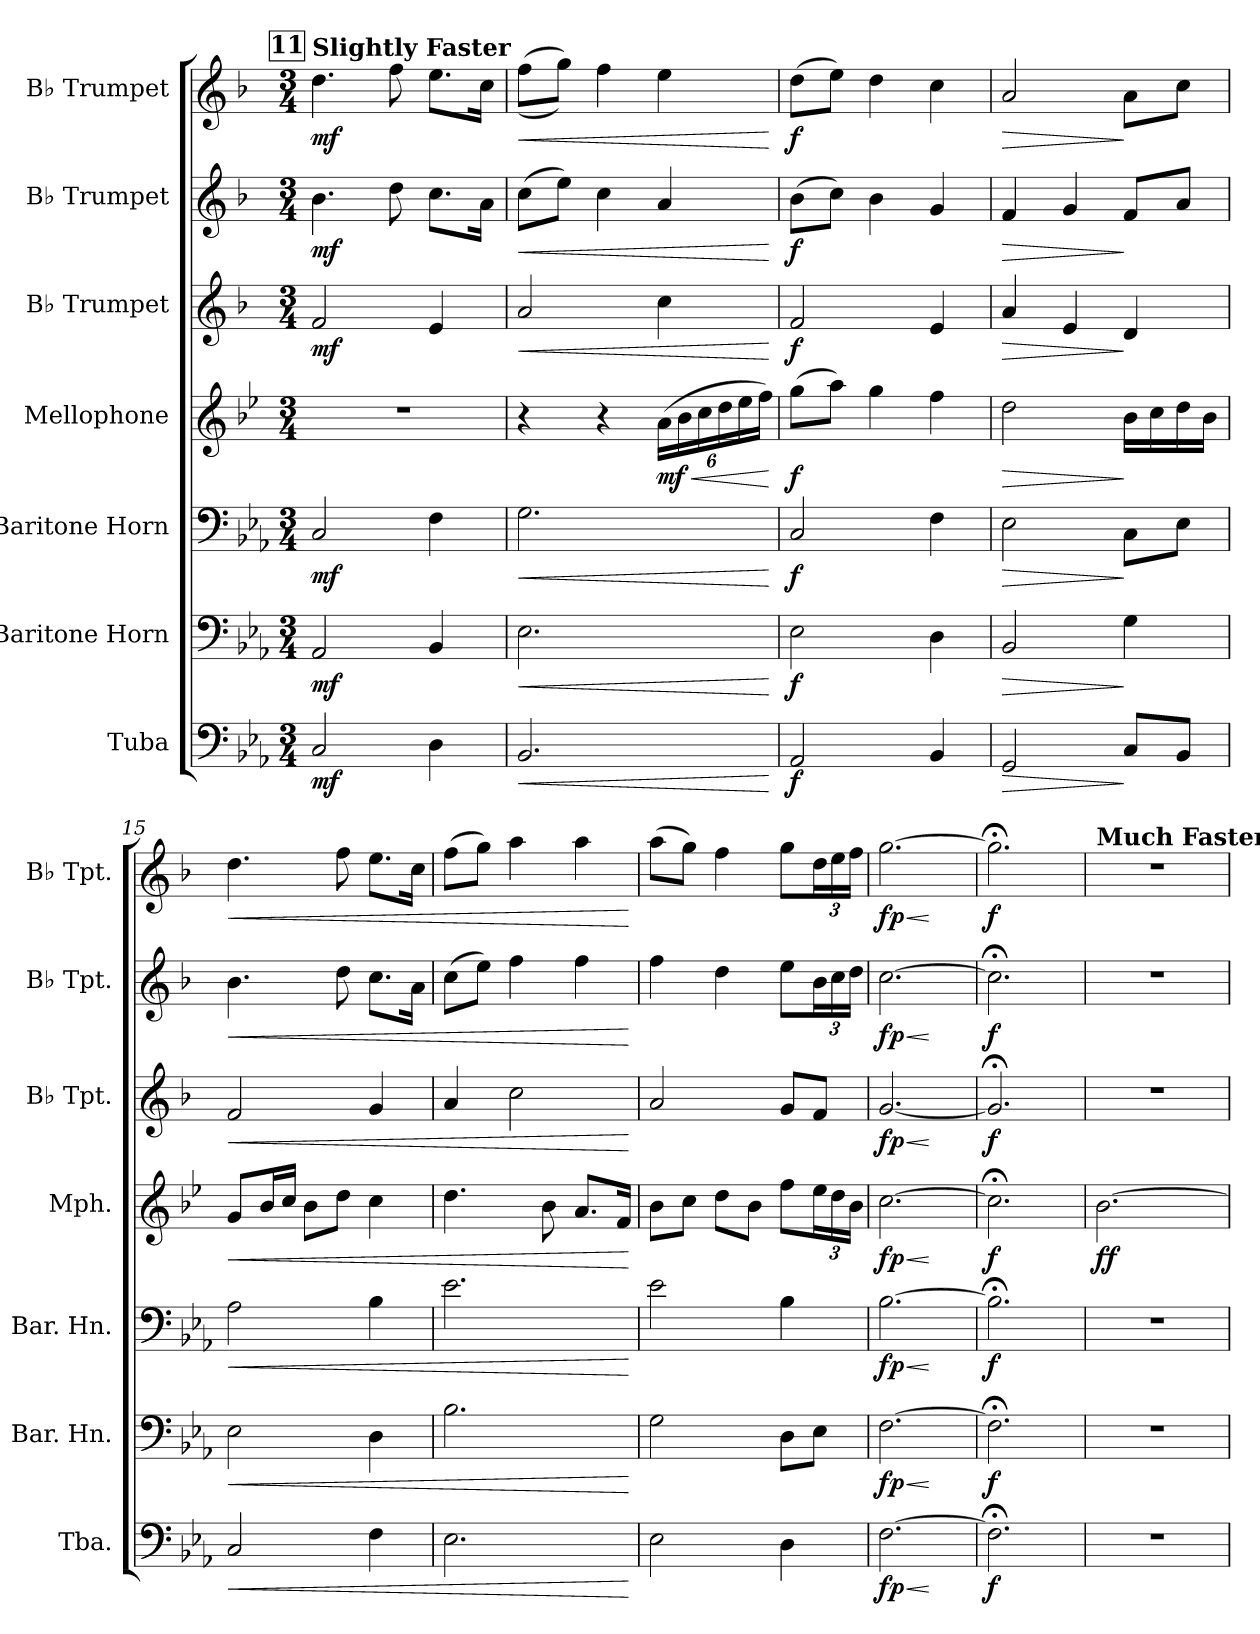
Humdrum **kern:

**kern	**dynam	**kern	**dynam	**kern	**dynam	**kern	**dynam	**kern	**dynam	**kern	**dynam	**kern	**dynam
*part7	*part7	*part6	*part6	*part5	*part5	*part4	*part4	*part3	*part3	*part2	*part2	*part1	*part1
*staff7	*staff7	*staff6	*staff6	*staff5	*staff5	*staff4	*staff4	*staff3	*staff3	*staff2	*staff2	*staff1	*staff1
*I"Tuba	*	*I"Baritone Horn	*	*I"Baritone Horn	*	*I"Mellophone	*	*I"B♭ Trumpet	*	*I"B♭ Trumpet	*	*I"B♭ Trumpet	*
*I'Tba.	*	*I'Bar. Hn.	*	*I'Bar. Hn.	*	*I'Mph.	*	*I'B♭ Tpt.	*	*I'B♭ Tpt.	*	*I'B♭ Tpt.	*
!!LO:PB:g=z
*clefF4	*	*clefF4	*	*clefF4	*	*clefG2	*	*clefG2	*	*clefG2	*	*clefG2	*
*	*	*	*	*	*	*ITrd4c7	*	*ITrd1c2	*	*ITrd1c2	*	*ITrd1c2	*
*k[b-e-a-]	*	*k[b-e-a-]	*	*k[b-e-a-]	*	*k[b-e-a-]	*	*k[b-e-a-]	*	*k[b-e-a-]	*	*k[b-e-a-]	*
*M3/4	*	*M3/4	*	*M3/4	*	*M3/4	*	*M3/4	*	*M3/4	*	*M3/4	*
*MM72	*	*MM72	*	*MM72	*	*MM72	*	*MM72	*	*MM72	*	*MM72	*
!!LO:REH:place=s1:a:B:fs=11:t=11
=11	=11	=11	=11	=11	=11	=11	=11	=11	=11	=11	=11	=11	=11
!	!	!	!	!	!	!	!	!	!	!	!	!LO:TX:a:B:t=Slightly Faster	!
!	!LO:DY:b	!	!LO:DY:b	!	!LO:DY:b	!	!	!	!LO:DY:b	!	!LO:DY:b	!	!LO:DY:b
2C/	mf	2AA-/	mf	2C/	mf	2.r	.	2e-/	mf	4.a-\	mf	4.cc\	mf
.	.	.	.	.	.	.	.	.	.	8cc\	.	8ee-\	.
4D\	.	4BB-/	.	4F\	.	.	.	4d/	.	8.b-\L	.	8.dd\L	.
.	.	.	.	.	.	.	.	.	.	16g\Jk	.	16b-\Jk	.
=12	=12	=12	=12	=12	=12	=12	=12	=12	=12	=12	=12	=12	=12
!	!LO:HP:b	!	!LO:HP:b	!	!LO:HP:b	!	!	!	!LO:HP:b	!	!LO:HP:b	!	!LO:HP:b
2.BB-/	<	2.E-\	<	2.G\	<	4r	.	2g/	<	(8b-\L	<	((8ee-\L	<
.	.	.	.	.	.	.	.	.	.	8dd\J)	.	8ff\J))	.
.	.	.	.	.	.	4r	.	.	.	4b-\	.	4ee-\	.
*	*	*	*	*	*	*Xbrackettup	*	*	*	*	*	*	*
!	!	!	!	!	!	!	!LO:HP:b	!	!	!	!	!	!
!	!	!	!	!	!	!	!LO:DY:n=1:b	!	!	!	!	!	!
.	.	.	.	.	.	(24d\LL	< mf	4b-\	.	4g/	.	4dd\	.
.	.	.	.	.	.	24e-\	.	.	.	.	.	.	.
.	.	.	.	.	.	24f\	.	.	.	.	.	.	.
.	.	.	.	.	.	24g\	.	.	.	.	.	.	.
.	.	.	.	.	.	24a-\	.	.	.	.	.	.	.
.	.	.	.	.	.	24b-\JJ)	.	.	.	.	.	.	.
.	[	.	[	.	[	.	[	.	[	.	[	.	[
=13	=13	=13	=13	=13	=13	=13	=13	=13	=13	=13	=13	=13	=13
!	!LO:DY:b	!	!LO:DY:b	!	!LO:DY:b	!	!LO:DY:b	!	!LO:DY:b	!	!LO:DY:b	!	!LO:DY:b
2AA-/	f	2E-\	f	2C/	f	(8cc\L	f	2e-/	f	(8a-\L	f	(8cc\L	f
.	.	.	.	.	.	8dd\J)	.	.	.	8b-\J)	.	8dd\J)	.
.	.	.	.	.	.	4cc\	.	.	.	4a-\	.	4cc\	.
4BB-/	.	4D\	.	4F\	.	4b-\	.	4d/	.	4f/	.	4b-\	.
=14	=14	=14	=14	=14	=14	=14	=14	=14	=14	=14	=14	=14	=14
!	!LO:HP:b	!	!LO:HP:b	!	!LO:HP:b	!	!LO:HP:b	!	!LO:HP:b	!	!LO:HP:b	!	!LO:HP:b
2GG/	>	2BB-/	>	2E-\	>	2g\	>	4g/	>	4e-/	>	2g/	>
.	.	.	.	.	.	.	.	4d/	.	4f/	.	.	.
8C/L	]	4G\	]	8C\L	]	16e-\LL	]	4c/	]	8e-/L	]	8g\L	]
.	.	.	.	.	.	16f\	.	.	.	.	.	.	.
8BB-/J	.	.	.	8E-\J	.	16g\	.	.	.	8g/J	.	8b-\J	.
.	.	.	.	.	.	16e-\JJ	.	.	.	.	.	.	.
=15	=15	=15	=15	=15	=15	=15	=15	=15	=15	=15	=15	=15	=15
!	!LO:HP:b	!	!LO:HP:b	!	!LO:HP:b	!	!LO:HP:b	!	!LO:HP:b	!	!LO:HP:b	!	!LO:HP:b
2C/	<	2E-\	<	2A-\	<	8c/L	<	2e-/	<	4.a-\	<	4.cc\	<
.	.	.	.	.	.	16e-/L	.	.	.	.	.	.	.
.	.	.	.	.	.	16f/JJ	.	.	.	.	.	.	.
.	.	.	.	.	.	8e-\L	.	.	.	.	.	.	.
.	.	.	.	.	.	8g\J	.	.	.	8cc\	.	8ee-\	.
4F\	.	4D\	.	4B-\	.	4f\	.	4f/	.	8.b-\L	.	8.dd\L	.
.	.	.	.	.	.	.	.	.	.	16g\Jk	.	16b-\Jk	.
=16	=16	=16	=16	=16	=16	=16	=16	=16	=16	=16	=16	=16	=16
2.E-\	.	2.B-\	.	2.e-\	.	4.g\	.	4g/	.	(8b-\L	.	(8ee-\L	.
.	.	.	.	.	.	.	.	.	.	8dd\J)	.	8ff\J)	.
.	.	.	.	.	.	.	.	2b-\	.	4ee-\	.	4gg\	.
.	.	.	.	.	.	8e-\	.	.	.	.	.	.	.
.	.	.	.	.	.	8.d/L	.	.	.	4ee-\	.	4gg\	.
.	.	.	.	.	.	16B-/Jk	.	.	.	.	.	.	.
.	[	.	[	.	[	.	[	.	[	.	[	.	[
=17	=17	=17	=17	=17	=17	=17	=17	=17	=17	=17	=17	=17	=17
2E-\	.	2G\	.	2e-\	.	8e-\L	.	2g/	.	4ee-\	.	(8gg\L	.
.	.	.	.	.	.	8f\J	.	.	.	.	.	8ff\J)	.
.	.	.	.	.	.	8g\L	.	.	.	4cc\	.	4ee-\	.
.	.	.	.	.	.	8e-\J	.	.	.	.	.	.	.
4D\	.	8D\L	.	4B-\	.	8b-\L	.	8f/L	.	8dd\L	.	8ff\L	.
*	*	*	*	*	*	*	*	*	*	*Xbrackettup	*	*Xbrackettup	*
.	.	8E-\J	.	.	.	24a-\L	.	8e-/J	.	24a-\L	.	24cc\L	.
.	.	.	.	.	.	24g\	.	.	.	24b-\	.	24dd\	.
.	.	.	.	.	.	24e-\JJ	.	.	.	24cc\JJ	.	24ee-\JJ	.
=18	=18	=18	=18	=18	=18	=18	=18	=18	=18	=18	=18	=18	=18
!	!LO:HP:b	!	!LO:HP:b	!	!LO:HP:b	!	!LO:HP:b	!	!LO:HP:b	!	!LO:HP:b	!	!LO:HP:b
!	!LO:DY:n=1:b	!	!LO:DY:n=1:b	!	!LO:DY:n=1:b	!	!LO:DY:n=1:b	!	!LO:DY:n=1:b	!	!LO:DY:n=1:b	!	!LO:DY:n=1:b
[2.F\	< fp	[2.F\	< fp	[2.B-\	< fp	[2.f\	< fp	[2.f/	< fp	[2.b-\	< fp	[2.ff\	< fp
.	[	.	[	.	[	.	[	.	[	.	[	.	[
=19	=19	=19	=19	=19	=19	=19	=19	=19	=19	=19	=19	=19	=19
!	!LO:DY:b	!	!LO:DY:b	!	!LO:DY:b	!	!LO:DY:b	!	!LO:DY:b	!	!LO:DY:b	!	!LO:DY:b
2.F;<\]	f	2.F;<\]	f	2.B-;<\]	f	2.f;<\]	f	2.f;</]	f	2.b-;<\]	f	2.ff;<\]	f
!!LO:PB:g=z
=20	=20	=20	=20	=20	=20	=20	=20	=20	=20	=20	=20	=20	=20
!!LO:REH:place=s1:a:B:fs=12:t=20
*	*	*	*	*	*	*	*	*	*	*	*	*MM80	*
!	!	!	!	!	!	!	!	!	!	!	!	!LO:TX:a:B:t=Much Faster	!
!	!	!	!	!	!	!	!LO:DY:b	!	!	!	!	!	!
2.r	.	2.r	.	2.r	.	[2.e-\	ff	2.r	.	2.r	.	2.r	.
=	=	=	=	=	=	=	=	=	=	=	=	=	=
*-	*-	*-	*-	*-	*-	*-	*-	*-	*-	*-	*-	*-	*-
